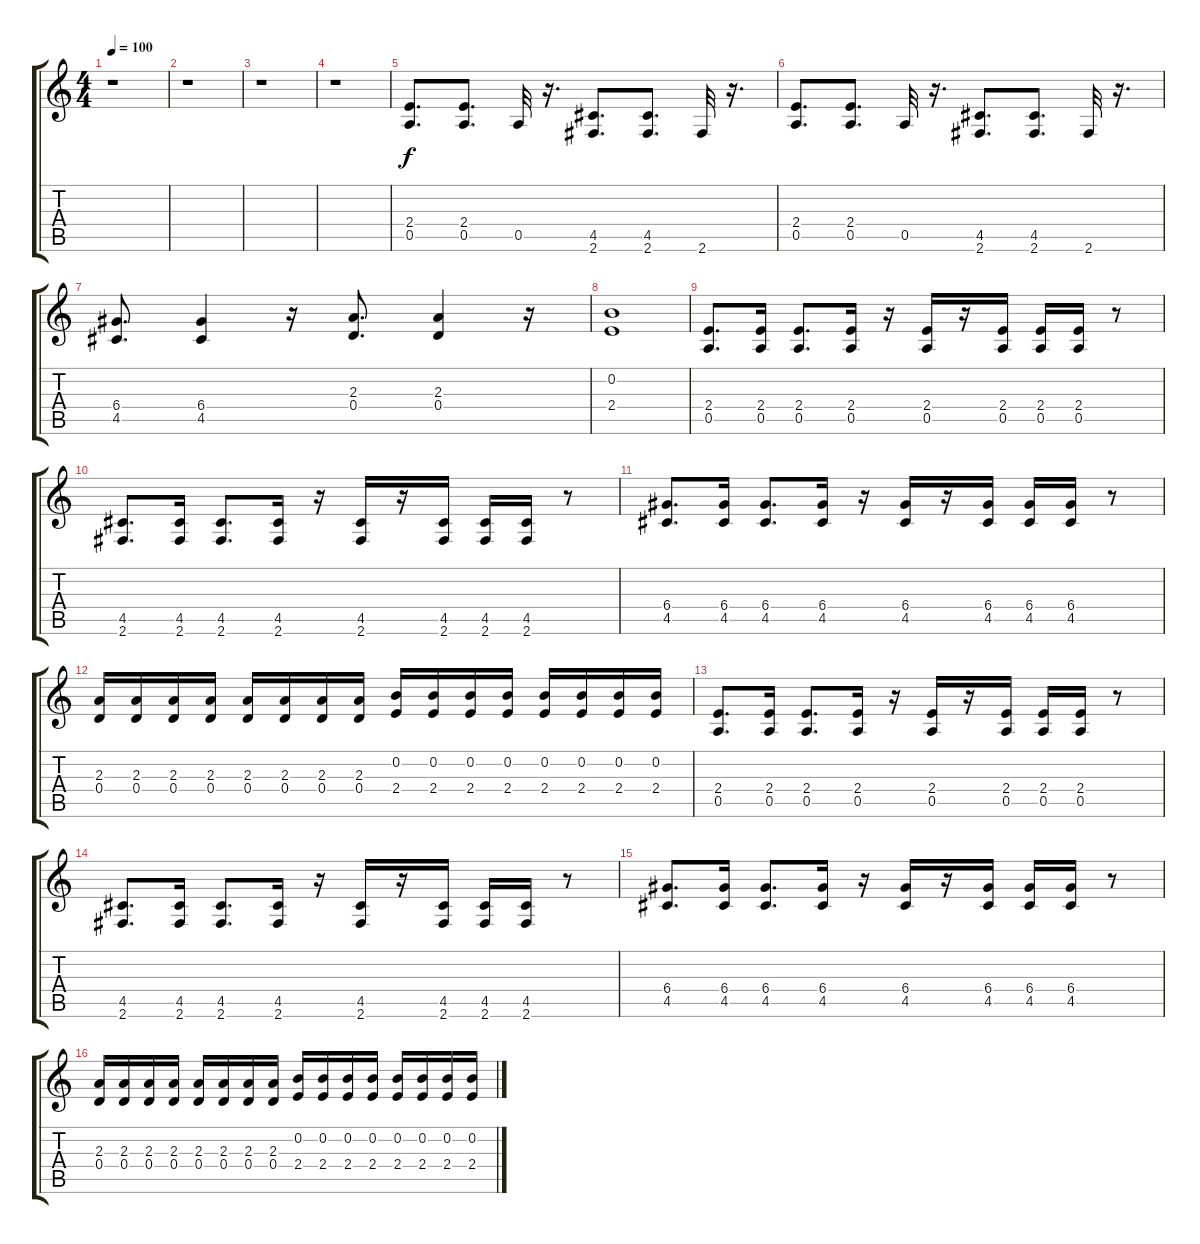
\track "" {instrument distortionguitar}
\staff {score tabs}
\tuning (E4 B3 G3 D3 A2 E2) {hide}
\ts (4 4)
\tempo 100
\clef g2
\ks c
r.1{dy f} |
r.1 |
r.1 |
r.1 |
(2.4 0.5).8{d} (2.4 0.5).8{d} 0.5.32 r.16{d} (4.5 2.6).8{d} (4.5 2.6).8{d} 2.6.32 r.16{d} |
(2.4 0.5).8{d} (2.4 0.5).8{d} 0.5.32 r.16{d} (4.5 2.6).8{d} (4.5 2.6).8{d} 2.6.32 r.16{d} |
(6.4 4.5).8{d} (6.4 4.5).4 r.16 (2.3 0.4).8{d} (2.3 0.4).4 r.16 |
(0.2 2.4).1 |
(2.4 0.5).8{d} (2.4 0.5).16 (2.4 0.5).8{d} (2.4 0.5).16 r.16 (2.4 0.5).16 r.16 (2.4 0.5).16 (2.4 0.5).16 (2.4 0.5).16 r.8 |
(4.5 2.6).8{d} (4.5 2.6).16 (4.5 2.6).8{d} (4.5 2.6).16 r.16 (4.5 2.6).16 r.16 (4.5 2.6).16 (4.5 2.6).16 (4.5 2.6).16 r.8 |
(6.4 4.5).8{d} (6.4 4.5).16 (6.4 4.5).8{d} (6.4 4.5).16 r.16 (6.4 4.5).16 r.16 (6.4 4.5).16 (6.4 4.5).16 (6.4 4.5).16 r.8 |
(2.3 0.4).16 (2.3 0.4).16 (2.3 0.4).16 (2.3 0.4).16 (2.3 0.4).16 (2.3 0.4).16 (2.3 0.4).16 (2.3 0.4).16 (0.2 2.4).16 (0.2 2.4).16 (0.2 2.4).16 (0.2 2.4).16 (0.2 2.4).16 (0.2 2.4).16 (0.2 2.4).16 (0.2 2.4).16 |
(2.4 0.5).8{d} (2.4 0.5).16 (2.4 0.5).8{d} (2.4 0.5).16 r.16 (2.4 0.5).16 r.16 (2.4 0.5).16 (2.4 0.5).16 (2.4 0.5).16 r.8 |
(4.5 2.6).8{d} (4.5 2.6).16 (4.5 2.6).8{d} (4.5 2.6).16 r.16 (4.5 2.6).16 r.16 (4.5 2.6).16 (4.5 2.6).16 (4.5 2.6).16 r.8 |
(6.4 4.5).8{d} (6.4 4.5).16 (6.4 4.5).8{d} (6.4 4.5).16 r.16 (6.4 4.5).16 r.16 (6.4 4.5).16 (6.4 4.5).16 (6.4 4.5).16 r.8 |
(2.3 0.4).16 (2.3 0.4).16 (2.3 0.4).16 (2.3 0.4).16 (2.3 0.4).16 (2.3 0.4).16 (2.3 0.4).16 (2.3 0.4).16 (0.2 2.4).16 (0.2 2.4).16 (0.2 2.4).16 (0.2 2.4).16 (0.2 2.4).16 (0.2 2.4).16 (0.2 2.4).16 (0.2 2.4).16
